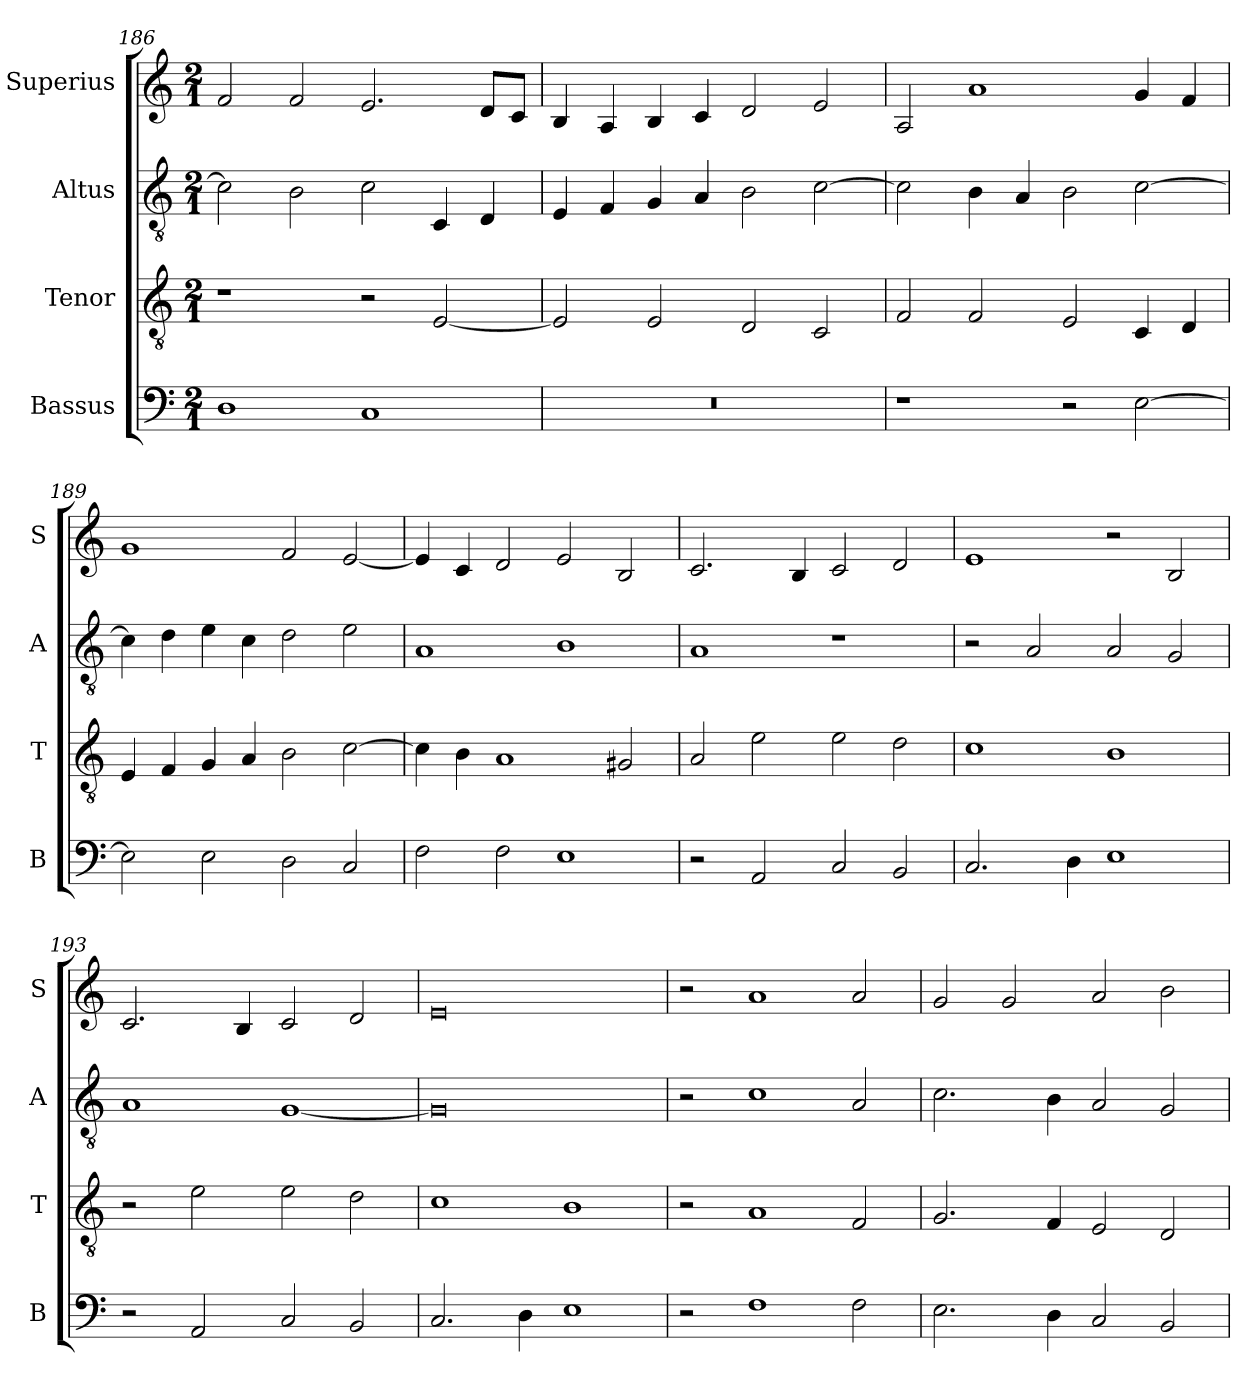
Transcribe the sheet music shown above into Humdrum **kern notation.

**kern	**kern	**kern	**kern
*part4	*part3	*part2	*part1
*staff4	*staff3	*staff2	*staff1
*I"Bassus	*I"Tenor	*I"Altus	*I"Superius
*I'B	*I'T	*I'A	*I'S
*clefF4	*clefGv2	*clefGv2	*clefG2
*k[]	*k[]	*k[]	*k[]
*C:	*C:	*C:	*C:
*M2/1	*M2/1	*M2/1	*M2/1
=186	=186	=186	=186
1D	1r	2c]	2f
.	.	2B	2f
1C	2r	2c	2.e
.	[2E	4C	.
.	.	4D	8dL
.	.	.	8cJ
=187	=187	=187	=187
0r	2E]	4E	4B
.	.	4F	4A
.	2E	4G	4B
.	.	4A	4c
.	2D	2B	2d
.	2C	[2c	2e
=188	=188	=188	=188
1r	2F	2c]	2A
.	2F	4B	1a
.	.	4A	.
2r	2E	2B	.
[2E	4C	[2c	4g
.	4D	.	4f
=189	=189	=189	=189
2E]	4E	4c]	1g
.	4F	4d	.
2E	4G	4e	.
.	4A	4c	.
2D	2B	2d	2f
2C	[2c	2e	[2e
=190	=190	=190	=190
2F	4c]	1A	4e]
.	4B	.	4c
2F	1A	.	2d
1E	.	1B	2e
.	2G#X	.	2B
=191	=191	=191	=191
2r	2A	1A	2.c
2AA	2e	.	.
.	.	.	4B
2C	2e	1r	2c
2BB	2d	.	2d
=192	=192	=192	=192
2.C	1c	2r	1e
.	.	2A	.
4D	.	.	.
1E	1B	2A	2r
.	.	2G	2B
=193	=193	=193	=193
2r	2r	1A	2.c
2AA	2e	.	.
.	.	.	4B
2C	2e	[1G	2c
2BB	2d	.	2d
=194	=194	=194	=194
2.C	1c	0G]	0e
4D	.	.	.
1E	1B	.	.
=195	=195	=195	=195
2r	2r	2r	2r
1F	1A	1c	1a
2F	2F	2A	2a
=196	=196	=196	=196
2.E	2.G	2.c	2g
.	.	.	2g
4D	4F	4B	.
2C	2E	2A	2a
2BB	2D	2G	2b
=	=	=	=
*-	*-	*-	*-
